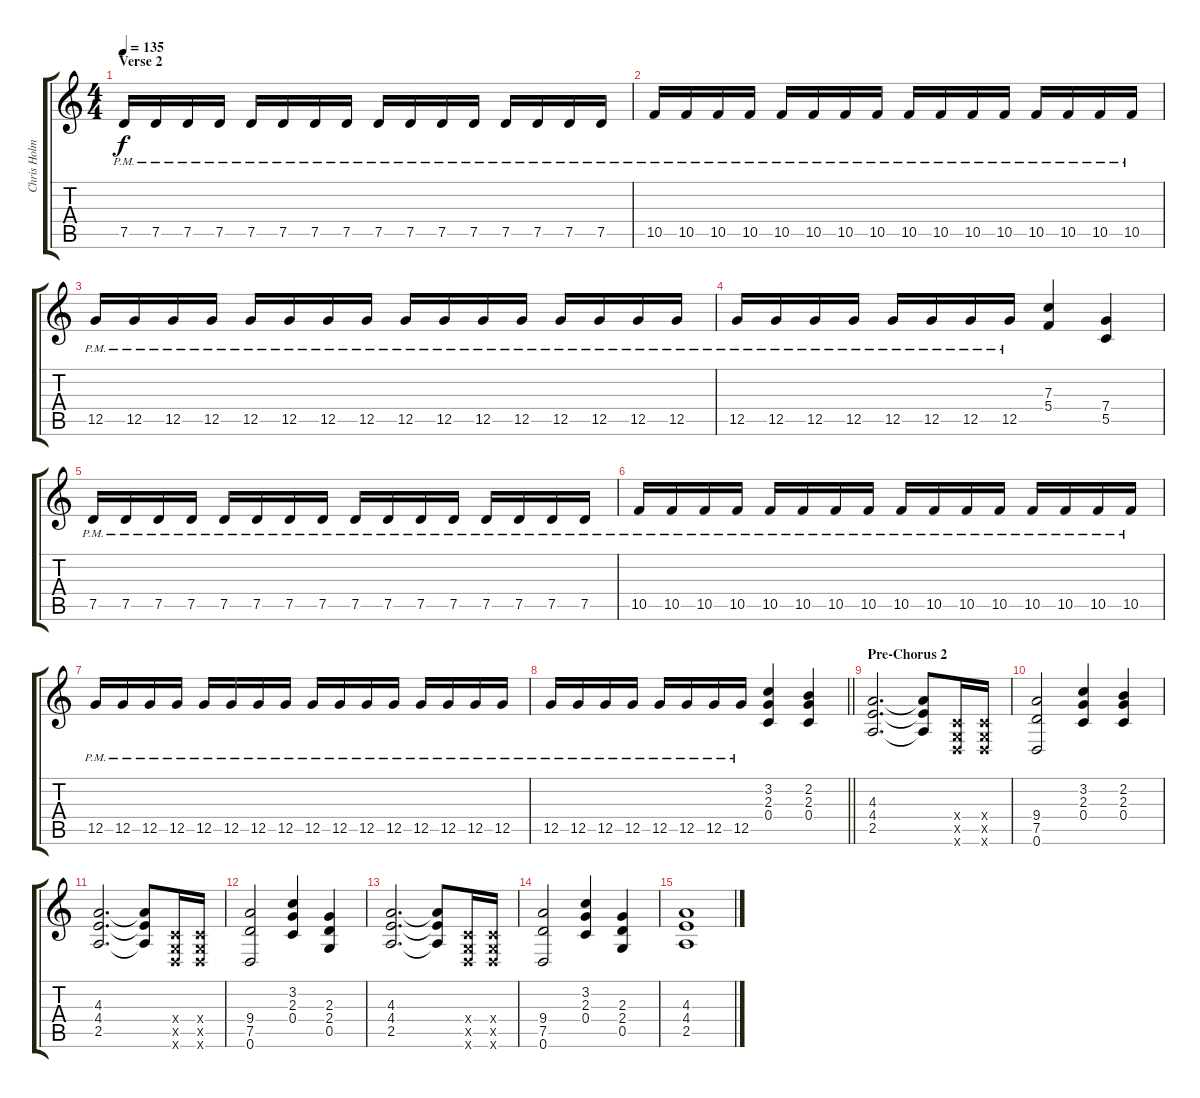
\track ("Chris Holmes Rhythm" "Chris Holm") {instrument distortionguitar}
\staff {score tabs}
\tuning (D4 A3 F3 C3 G2 D2) {hide}
\ts (4 4)
\section ("" "Verse 2")
\tempo 135
\clef g2
\ks c
7.5{pm}.16{dy f} 7.5{pm}.16 7.5{pm}.16 7.5{pm}.16 7.5{pm}.16 7.5{pm}.16 7.5{pm}.16 7.5{pm}.16 7.5{pm}.16 7.5{pm}.16 7.5{pm}.16 7.5{pm}.16 7.5{pm}.16 7.5{pm}.16 7.5{pm}.16 7.5{pm}.16 |
10.5{pm}.16 10.5{pm}.16 10.5{pm}.16 10.5{pm}.16 10.5{pm}.16 10.5{pm}.16 10.5{pm}.16 10.5{pm}.16 10.5{pm}.16 10.5{pm}.16 10.5{pm}.16 10.5{pm}.16 10.5{pm}.16 10.5{pm}.16 10.5{pm}.16 10.5{pm}.16 |
12.5{pm}.16 12.5{pm}.16 12.5{pm}.16 12.5{pm}.16 12.5{pm}.16 12.5{pm}.16 12.5{pm}.16 12.5{pm}.16 12.5{pm}.16 12.5{pm}.16 12.5{pm}.16 12.5{pm}.16 12.5{pm}.16 12.5{pm}.16 12.5{pm}.16 12.5{pm}.16 |
12.5{pm}.16 12.5{pm}.16 12.5{pm}.16 12.5{pm}.16 12.5{pm}.16 12.5{pm}.16 12.5{pm}.16 12.5{pm}.16 (7.3 5.4).4 (7.4 5.5).4 |
7.5{pm}.16 7.5{pm}.16 7.5{pm}.16 7.5{pm}.16 7.5{pm}.16 7.5{pm}.16 7.5{pm}.16 7.5{pm}.16 7.5{pm}.16 7.5{pm}.16 7.5{pm}.16 7.5{pm}.16 7.5{pm}.16 7.5{pm}.16 7.5{pm}.16 7.5{pm}.16 |
10.5{pm}.16 10.5{pm}.16 10.5{pm}.16 10.5{pm}.16 10.5{pm}.16 10.5{pm}.16 10.5{pm}.16 10.5{pm}.16 10.5{pm}.16 10.5{pm}.16 10.5{pm}.16 10.5{pm}.16 10.5{pm}.16 10.5{pm}.16 10.5{pm}.16 10.5{pm}.16 |
12.5{pm}.16 12.5{pm}.16 12.5{pm}.16 12.5{pm}.16 12.5{pm}.16 12.5{pm}.16 12.5{pm}.16 12.5{pm}.16 12.5{pm}.16 12.5{pm}.16 12.5{pm}.16 12.5{pm}.16 12.5{pm}.16 12.5{pm}.16 12.5{pm}.16 12.5{pm}.16 |
\barLineRight lightlight
12.5{pm}.16 12.5{pm}.16 12.5{pm}.16 12.5{pm}.16 12.5{pm}.16 12.5{pm}.16 12.5{pm}.16 12.5{pm}.16 (3.2 2.3 0.4).4 (2.2 2.3 0.4).4 |
\section ("" "Pre-Chorus 2")
(4.3 4.4 2.5).2{d} (4.3{t} 4.4{t} 2.5{t}).8 (0.4{x} 0.5{x} 0.6{x}).16 (0.4{x} 0.5{x} 0.6{x}).16 |
(9.4 7.5 0.6).2 (3.2 2.3 0.4).4 (2.2 2.3 0.4).4 |
(4.3 4.4 2.5).2{d} (4.3{t} 4.4{t} 2.5{t}).8 (0.4{x} 0.5{x} 0.6{x}).16 (0.4{x} 0.5{x} 0.6{x}).16 |
(9.4 7.5 0.6).2 (3.2 2.3 0.4).4 (2.3 2.4 0.5).4 |
(4.3 4.4 2.5).2{d} (4.3{t} 4.4{t} 2.5{t}).8 (0.4{x} 0.5{x} 0.6{x}).16 (0.4{x} 0.5{x} 0.6{x}).16 |
(9.4 7.5 0.6).2 (3.2 2.3 0.4).4 (2.3 2.4 0.5).4 |
(4.3 4.4 2.5).1
